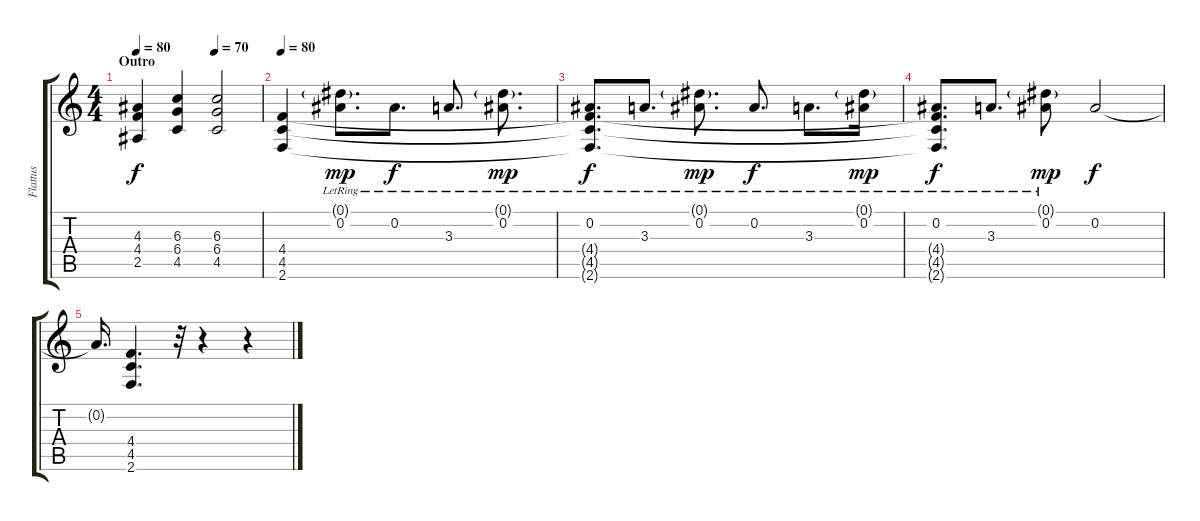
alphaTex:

\track ("Flattus" "Flattus") {instrument distortionguitar}
\staff {score tabs}
\tuning (Eb4 Bb3 Gb3 Db3 Ab2 Eb2) {hide}
\ts (4 4)
\section ("" "Outro")
\tempo 80
\tempo (70 0.625)
\clef g2
\ks c
(4.3 4.4 2.5).4{dy f} (6.3 6.4 4.5).4 (6.3 6.4 4.5).2 |
\tempo 80
(4.4 4.5 2.6).4 (0.1{g lr} 0.2{lr}).8{d dy mp} 0.2{lr}.8{d dy f} 3.3{lr}.8{d} (0.1{g lr} 0.2{lr}).8{d dy mp} |
(0.2{lr} 4.4{t} 4.5{t} 2.6{t}).8{d dy f} 3.3{lr}.8{d} (0.1{g lr} 0.2{lr}).8{d dy mp} 0.2{lr}.8{d dy f} 3.3{lr}.8{d} (0.1{g lr} 0.2{lr}).16{dy mp} |
(0.2{lr} 4.4{t} 4.5{t} 2.6{t}).8{d dy f} 3.3{lr}.8{d} (0.1{g lr} 0.2{lr}).8{dy mp} 0.2.2{dy f} |
0.2{t}.16{d} (4.4 4.5 2.6).4{d} r.32 r.4 r.4
